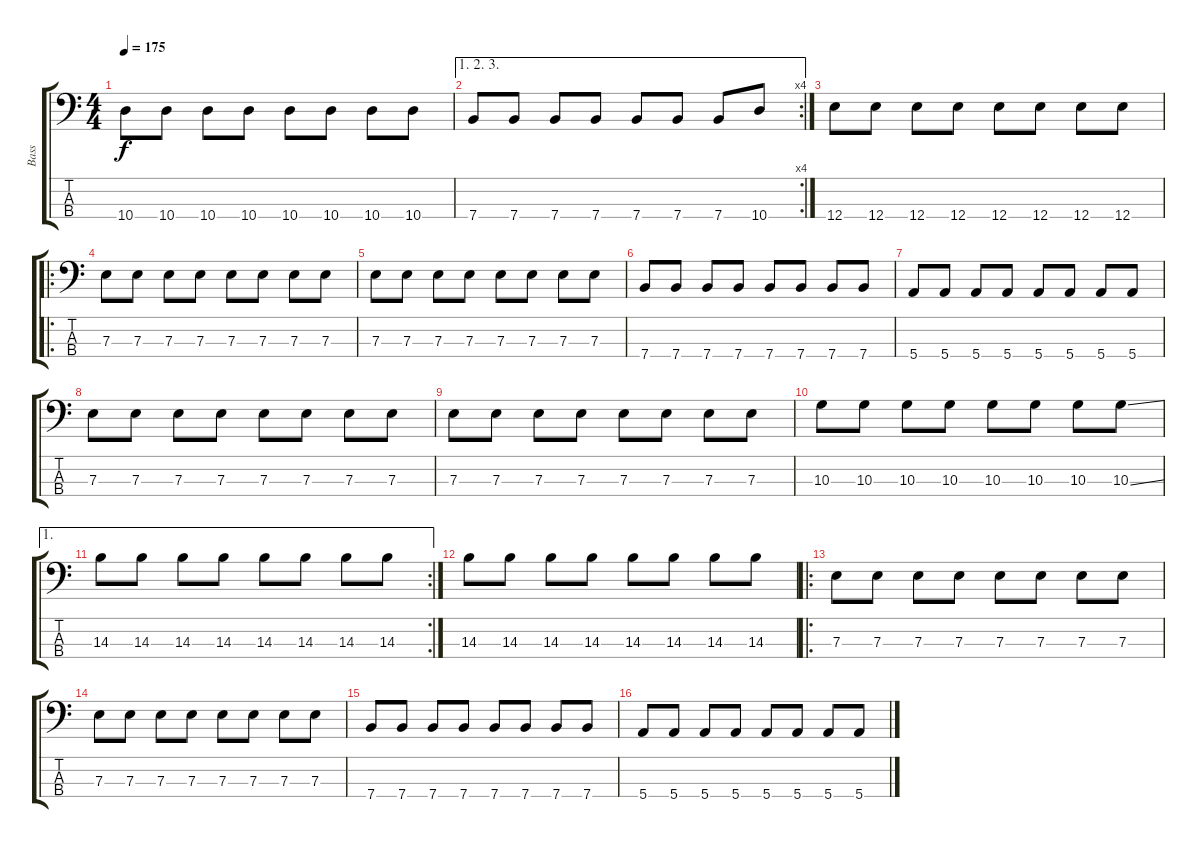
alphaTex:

\track ("Bass" "Bass") {instrument electricbassfinger}
\staff {score tabs}
\tuning (G2 D2 A1 E1) {hide}
\ts (4 4)
\tempo 175
\clef f4
\ks c
10.4.8{dy f} 10.4.8 10.4.8 10.4.8 10.4.8 10.4.8 10.4.8 10.4.8 |
\ae (1 2 3)
\rc 4
7.4.8 7.4.8 7.4.8 7.4.8 7.4.8 7.4.8 7.4.8 10.4.8 |
12.4.8 12.4.8 12.4.8 12.4.8 12.4.8 12.4.8 12.4.8 12.4.8 |
\ro
7.3.8 7.3.8 7.3.8 7.3.8 7.3.8 7.3.8 7.3.8 7.3.8 |
7.3.8 7.3.8 7.3.8 7.3.8 7.3.8 7.3.8 7.3.8 7.3.8 |
7.4.8 7.4.8 7.4.8 7.4.8 7.4.8 7.4.8 7.4.8 7.4.8 |
5.4.8 5.4.8 5.4.8 5.4.8 5.4.8 5.4.8 5.4.8 5.4.8 |
7.3.8 7.3.8 7.3.8 7.3.8 7.3.8 7.3.8 7.3.8 7.3.8 |
7.3.8 7.3.8 7.3.8 7.3.8 7.3.8 7.3.8 7.3.8 7.3.8 |
10.3.8 10.3.8 10.3.8 10.3.8 10.3.8 10.3.8 10.3.8 10.3{ss}.8 |
\ae 1
\rc 2
14.3.8 14.3.8 14.3.8 14.3.8 14.3.8 14.3.8 14.3.8 14.3.8 |
14.3.8 14.3.8 14.3.8 14.3.8 14.3.8 14.3.8 14.3.8 14.3.8 |
\ro
7.3.8 7.3.8 7.3.8 7.3.8 7.3.8 7.3.8 7.3.8 7.3.8 |
7.3.8 7.3.8 7.3.8 7.3.8 7.3.8 7.3.8 7.3.8 7.3.8 |
7.4.8 7.4.8 7.4.8 7.4.8 7.4.8 7.4.8 7.4.8 7.4.8 |
5.4.8 5.4.8 5.4.8 5.4.8 5.4.8 5.4.8 5.4.8 5.4.8
